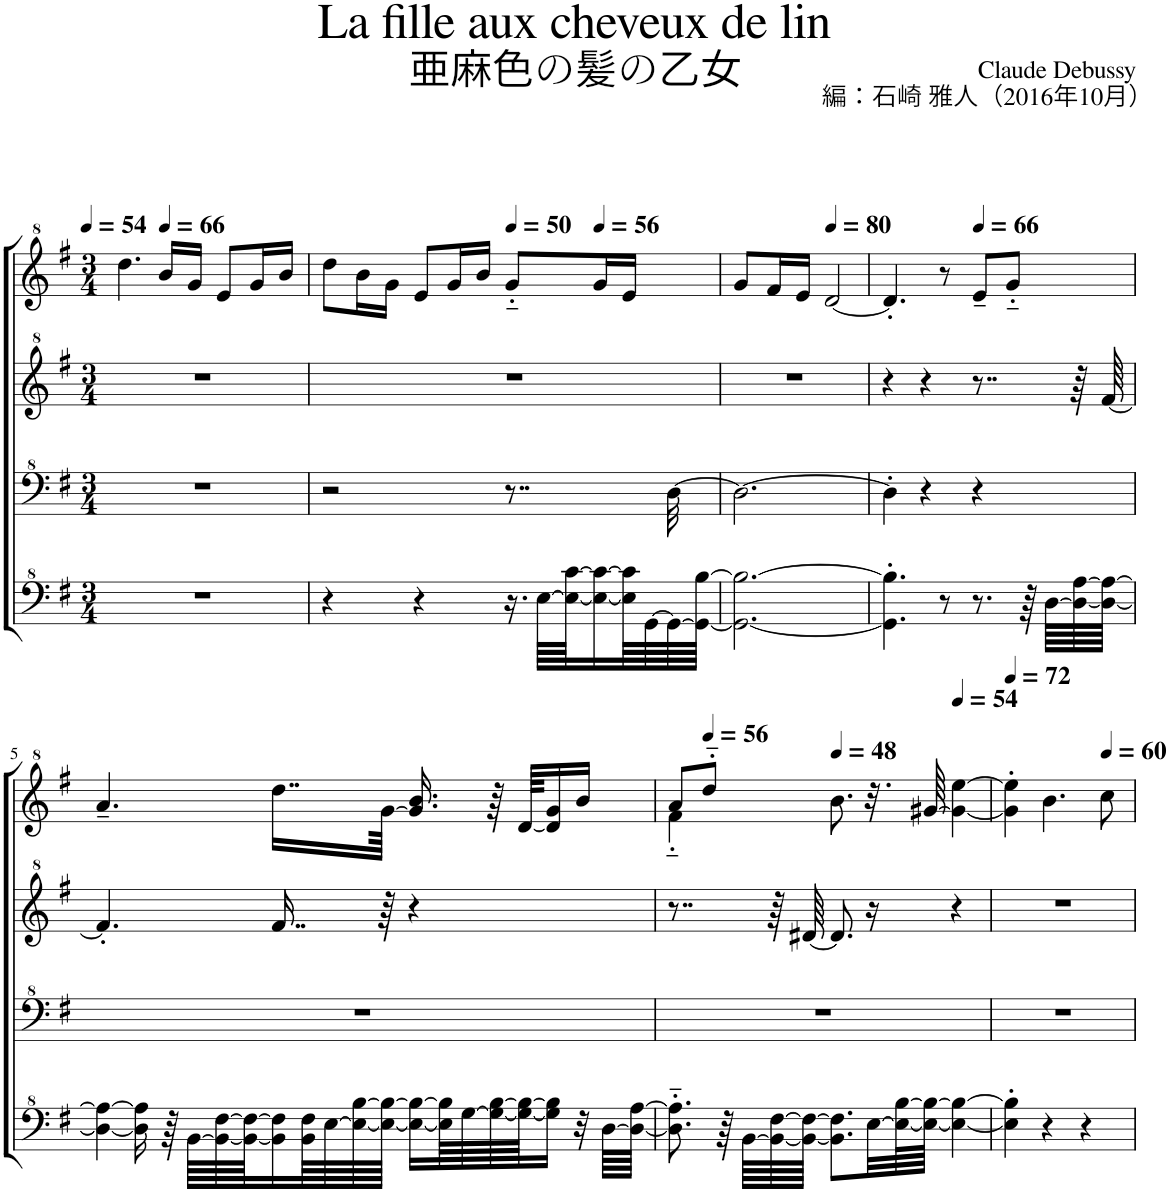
**kern	**kern	**kern	**kern
*part1	*part1	*part1	*part1
*staff4	*staff3	*staff2	*staff1
*I"Model III	*	*	*
*clefF^4	*clefF^4	*clefG^2	*clefG^2
*k[f#]	*k[f#]	*k[f#]	*k[f#]
*M3/4	*M3/4	*M3/4	*M3/4
*MM54	*MM54	*MM54	*MM54
=1	=1	=1	=1
2.r	2.r	2.r	4.ddd\
*	*	*	*MM66
.	.	.	16bb/LL
.	.	.	16gg/JJ
.	.	.	8ee/L
.	.	.	16gg/L
.	.	.	16bb/JJ
=2	=2	=2	=2
4r	2r	2.r	8ddd\L
.	.	.	16bb\L
.	.	.	16gg\JJ
4r	.	.	8ee/L
.	.	.	16gg/L
.	.	.	16bb/JJ
*	*	*	*MM50
16.r	8..r	.	8gg'~/L
[64e\LLLL	.	.	.
64e\_ [64cc\JJ	.	.	.
*	*	*	*MM56
16e\_ 16cc\_	.	.	16gg/L
64e\] 64cc\]LL	.	.	16ee/JJ
[64G\	.	.	.
64G\_	[32d\	.	.
64G\_ [64b\JJJJ	.	.	.
=3	=3	=3	=3
2.G\_ 2.b\_	2.d\_	2.r	8gg/L
.	.	.	16ff#/L
.	.	.	16ee/JJ
*	*	*	*MM80
.	.	.	[2dd/
=4	=4	=4	=4
4.G\]' 4.b\]'	4d'\]	4r	4.dd'/]
.	4r	4r	.
8r	.	.	8r
*	*	*	*MM66
8.r	4r	8..r	8ee~/L
.	.	.	8gg'~/J
64r	.	.	.
[64d\LLLL	.	.	.
64d\_ [64a\	.	64r	.
64d\_ 64a\_JJJJ	.	[64ff#/	.
!!LO:LB:g=z
=5	=5	=5	=5
4d\_ 4a\_	2.r	4.ff#'/]	4.aa~/
16d\] 16a\]	.	.	.
64r	.	.	.
[64B\LLLL	.	.	.
64B\_ [64f#\	.	.	.
64B\_ 64f#\_JJ	.	.	.
16B\] 16f#\]	.	16..ff#/	16..ddd\LL
64B\ 64f#\LL	.	.	.
[64e\	.	.	.
64e\_ [64b\	.	.	.
64e\_ 64b\_JJJJ	.	64r	[64gg\JJkk
16e\_ 16b\_LL	.	4r	16.gg/] 16.bb/
64e\] 64b\]LL	.	.	.
[64g\	.	.	.
64g\_ [64b\	.	.	64r
64g\_ 64b\_JJ	.	.	[64dd/KKLL
16g\] 16b\]JJ	.	.	16dd/] 16gg/
32r	.	.	16bb/JJ
[64d\LLLL	.	.	.
64d\_ [64a\JJJJ	.	.	.
=6	=6	=6	=6
*	*	*	*^
8.d\]'~ 8.a\]'~	2.r	8..r	8aa/L	4ff#'~\
*	*	*	*MM56	*
.	.	.	8ddd'~/J	.
64r	.	.	.	.
[64B\LLLL	.	.	.	.
64B\_ [64f#\	.	64r	.	.
64B\_ 64f#\_JJJJ	.	[64dd#X/	.	.
*	*	*	*MM48	*
8.B\] 8.f#\]L	.	8.dd#/]	8.bb\	2ryy
[32e\LL	.	16r	32.r	.
64e\_ [64b\L	.	.	.	.
64e\_ 64b\_JJJJ	.	.	[64gg#X/	.
*	*	*	*MM54	*
4e\_ 4b\_	.	4r	4gg#\_ [4eee\	.
*	*	*	*v	*v
=7	=7	=7	=7
*	*	*	*MM72
4e\]' 4b\]'	2.r	2.r	4gg#\]' 4eee\]'
4r	.	.	4.bb\
4r	.	.	.
*	*	*	*MM60
.	.	.	8ccc\
=	=	=	=
*-	*-	*-	*-
